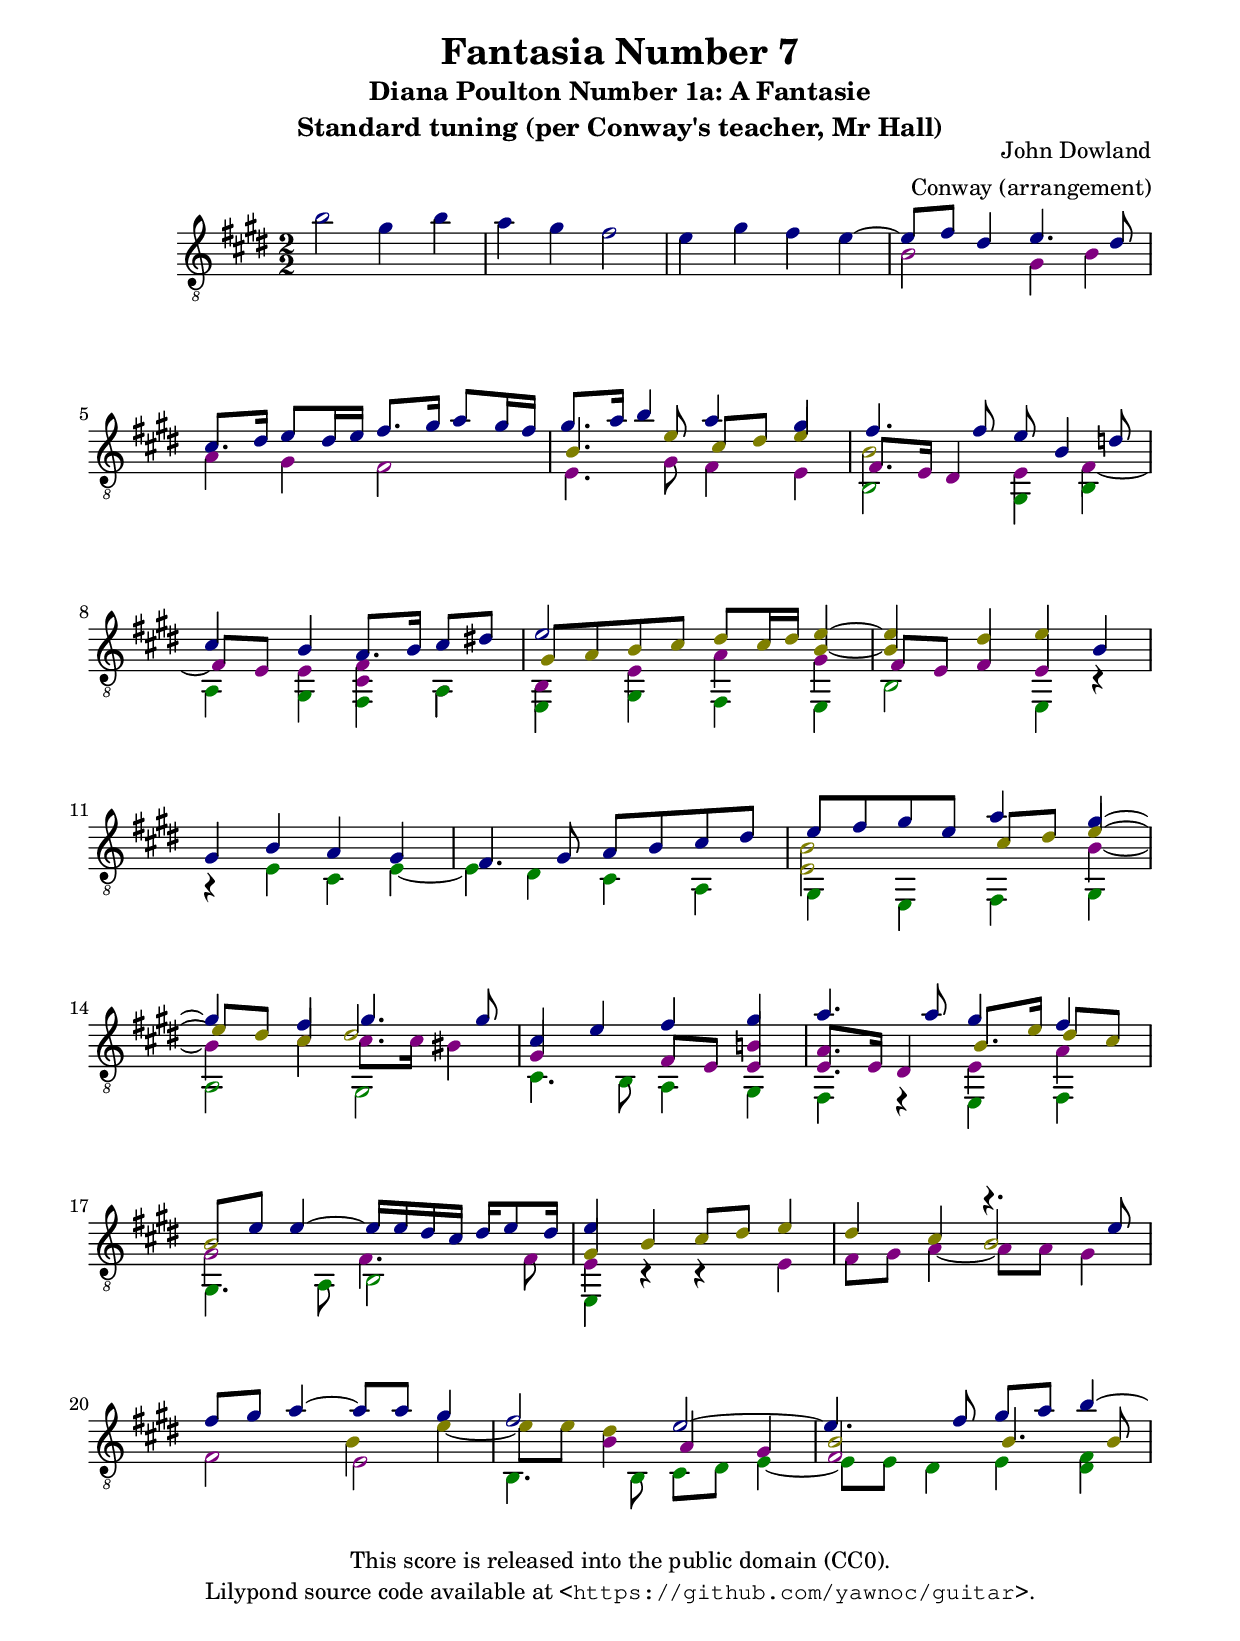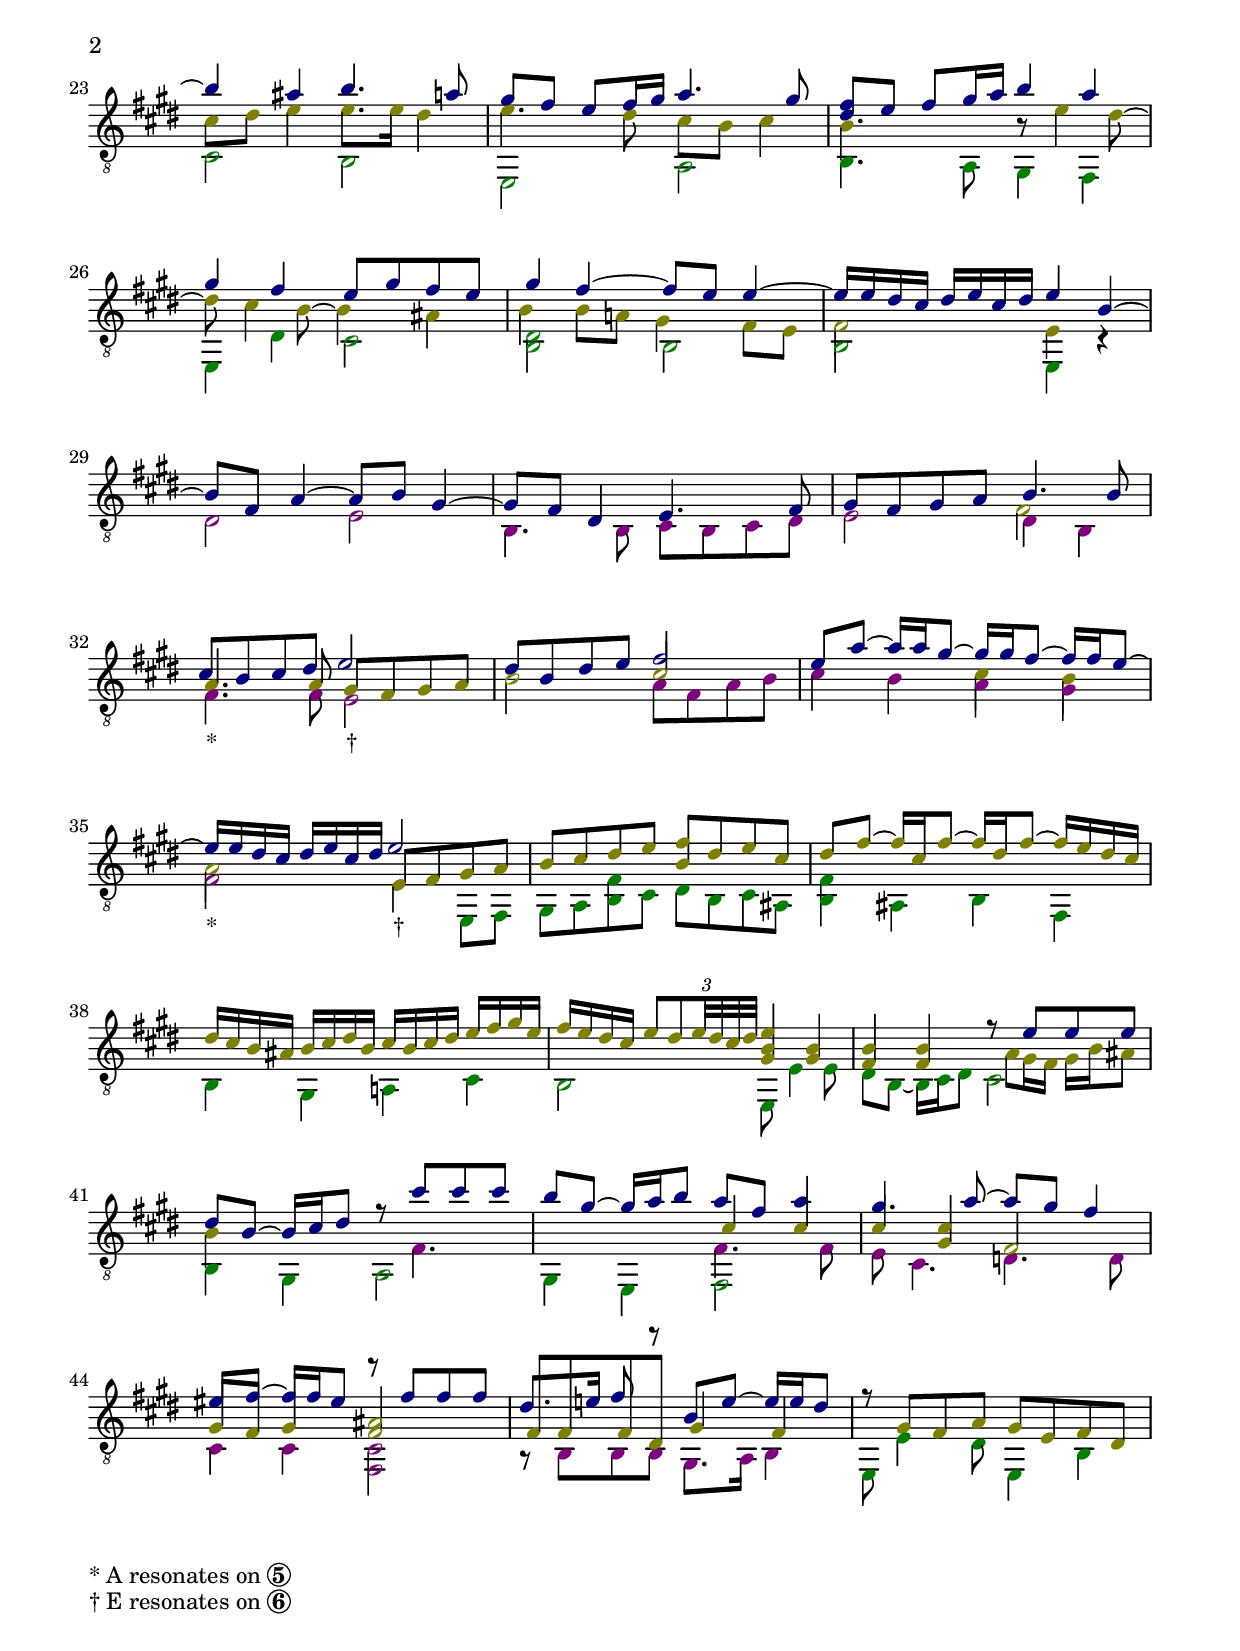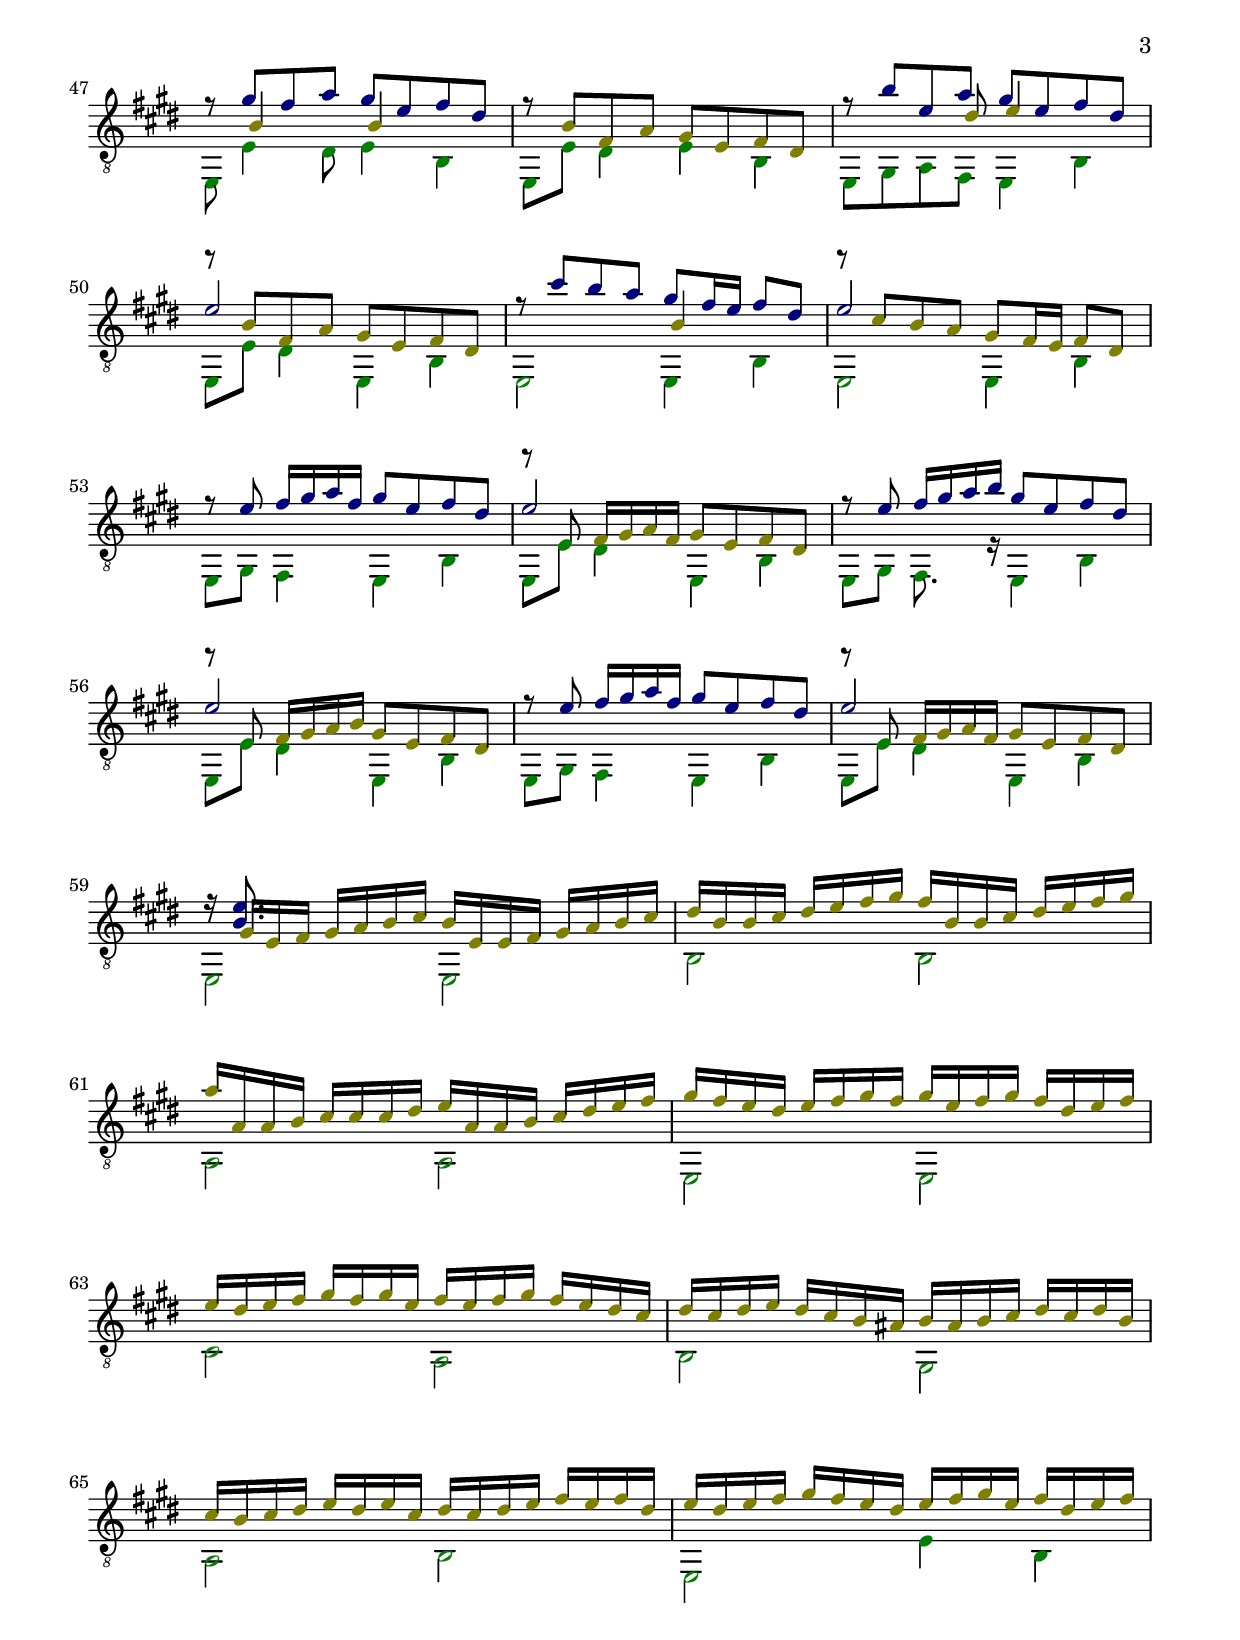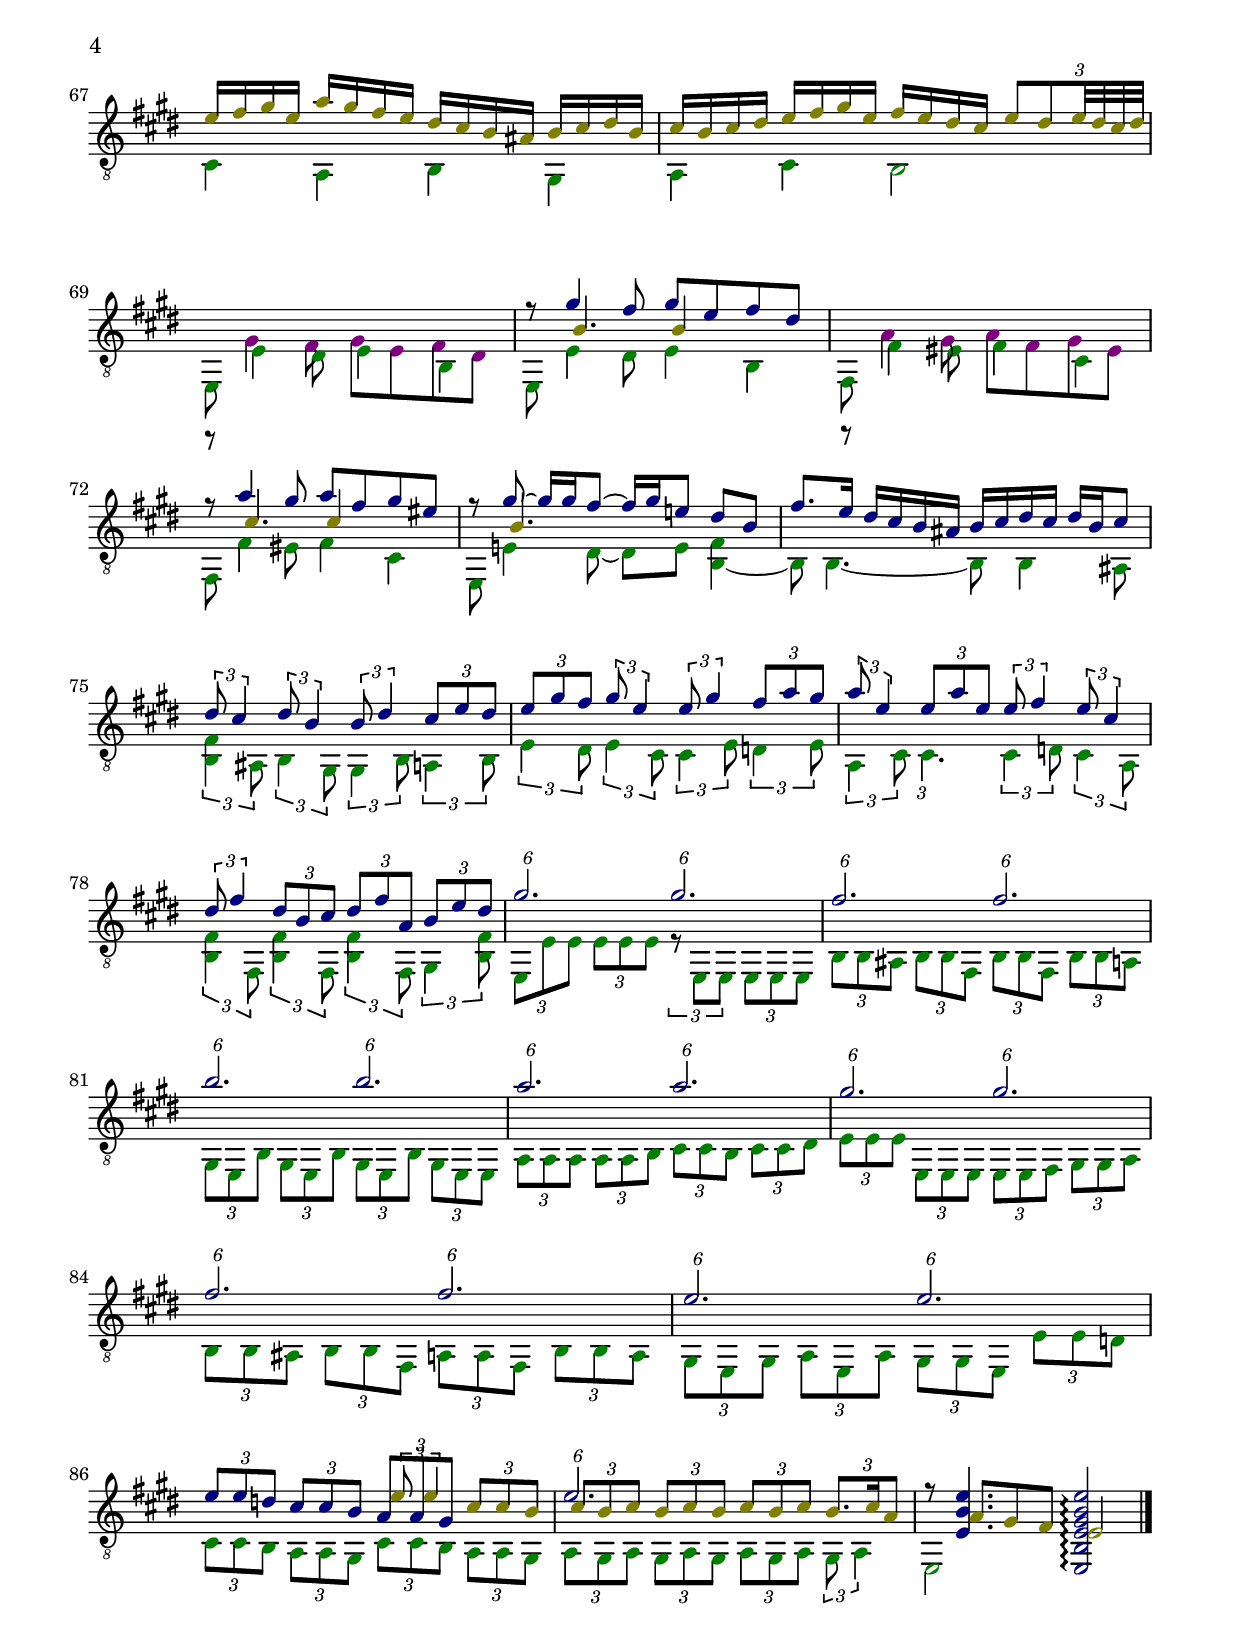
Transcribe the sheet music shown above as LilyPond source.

\version "2.18.2"


%%%%%%%%%%%%%%%%%%%%%%%%%%%%%%%%%%%%%%%%%%%%%%%%%%%%%%%%%%%%%%%%
% General
%%%%%%%%%%%%%%%%%%%%%%%%%%%%%%%%%%%%%%%%%%%%%%%%%%%%%%%%%%%%%%%%

\paper {
  top-margin = 1.5\cm
  left-margin = 1.5\cm
  right-margin = 1.5\cm
  bottom-margin = 1.5\cm
  ragged-last-bottom = ##f
  footnote-separator-markup = \markup { \vspace #1.5 }
}

globalSettings = {
  \accidentalStyle modern
  \compressFullBarRests
  \mergeDifferentlyHeadedOn
  \mergeDifferentlyDottedOn
  \numericTimeSignature
  \pointAndClickOff
  \override TextScript.extra-offset = #'(0 . 0.7)
  \override Score.FootnoteItem.annotation-line = ##f
}

origin-url = "https://github.com/yawnoc/guitar"

\header {
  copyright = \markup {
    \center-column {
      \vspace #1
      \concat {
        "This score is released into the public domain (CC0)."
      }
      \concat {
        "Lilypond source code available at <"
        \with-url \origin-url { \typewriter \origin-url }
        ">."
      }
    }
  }
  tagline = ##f
}

triplet = #(define-music-function
  (parser location music) (ly:music?)
  #{
    \tuplet 3/2 { $music }
  #}
)

tripletDuple = #(define-music-function
  (parser location music) (ly:music?)
  #{
    \tuplet 6/4 { $music }
  #}
)

overrideBeamedStemLengths = #(define-scheme-function
  (parser location lengths) (list?)
  #{
    \override Stem.details.beamed-lengths = $lengths
  #}
)
revertBeamedStemLengths = { \revert Stem.details.beamed-lengths }

overrideBeamVerticalPositions = #(define-scheme-function
  (parser location positions) (pair?)
  #{
    \override Beam.positions = $positions
  #}
)

%%%%%%%%%%%%%%%%%%%%%%%%%%%%%%%%%%%%%%%%%%%%%%%%%%%%%%%%%%%%%%%%
% Semantic bar lines
%%%%%%%%%%%%%%%%%%%%%%%%%%%%%%%%%%%%%%%%%%%%%%%%%%%%%%%%%%%%%%%%

barLineGoto = { \bar "||" }
barLineKeyChange = { \bar "||" }
barLineEnd = { \bar "|." }

%%%%%%%%%%%%%%%%%%%%%%%%%%%%%%%%%%%%%%%%%%%%%%%%%%%%%%%%%%%%%%%%
% Guitar notation
%%%%%%%%%%%%%%%%%%%%%%%%%%%%%%%%%%%%%%%%%%%%%%%%%%%%%%%%%%%%%%%%

stringNumbersAbove = { \set stringNumberOrientations = #'(up) }
stringNumbersBelow = { \set stringNumberOrientations = #'(down) }

fingeringAbove = { \set fingeringOrientations = #'(up) }
fingeringBelow = { \set fingeringOrientations = #'(down) }
fingeringAleft = { \set fingeringOrientations = #'(left) }
fingeringAright = { \set fingeringOrientations = #'(right) }

startGraceMusic = {
  <>(
  \override Fingering.font-size = -6
}
stopGraceMusic = {
  \revert Fingering.font-size
  <>)
}

overrideHorizontalShift = #(define-scheme-function
  (parser location distance) (number?)
  #{
    \override NoteColumn.force-hshift = $distance
  #}
)
revertHorizontalShift = { \revert NoteColumn.force-hshift }

barreSpan = #(define-music-function
  (parser location label offsetPair music)
  (string? (pair? (cons 0 0)) ly:music?)
  (let
    (
      (elements (extract-named-music music '(NoteEvent EventChord)))
    )
    (if
      (pair? elements)
      (let
        (
          (first-element (first elements))
          (last-element (last elements))
        )
        (set!
          (ly:music-property first-element 'articulations)
          (cons
            (make-music 'TextSpanEvent 'span-direction -1)
            (ly:music-property first-element 'articulations)
          )
        )
        (set!
          (ly:music-property last-element 'articulations)
          (cons
            (make-music 'TextSpanEvent 'span-direction 1)
            (ly:music-property last-element 'articulations)
          )
        )
      )
    )
  )
  #{
    \once \override TextSpanner.font-shape = #'upright
    \once \override TextSpanner.style = #'line
    \once \override TextSpanner.extra-offset = #offsetPair
    \once \override TextSpanner.bound-details = #`(
      (left
        (text . ,#{ \markup { \raise #-0.7 { #label \hspace #0.7 }} #})
        (Y . 0)
        (padding . -0.8)
        (attach-dir . -2)
      )
      (right
        (text . ,#{ \markup { \draw-line #'(0 . -1.3) } #}) ;; draw hook
        (Y . 0)
        (padding . -0.5)
        (attach-dir . 2)
      )
    )
    \once \override TextSpanner #'after-line-breaking = #(lambda (grob)
      (let*
        (
          (originalGrob (ly:grob-original grob))
          (splitGrobs (ly:spanner-broken-into originalGrob))
        )
        (if
          (and
            (>= (length splitGrobs) 2)
            (not (eq? (car (last-pair splitGrobs)) grob))
          )
          (begin
            (ly:grob-set-nested-property! grob
              '(bound-details right text)
              #{ \markup { \draw-line #'(0 . 0) } #} ;; suppress draw hook
            )
            (ly:grob-set-property! grob
              'extra-offset
              (cons
                (car offsetPair)
                (+ (cdr offsetPair) 0.7) ;; correction for suppressed hook
              )
            )
            (ly:grob-set-nested-property! grob
              '(bound-details right padding)
              #'-3 ;; increase spanner length
            )
          )
        )
      )
    )
    $music
  #}
)

barre = #(define-scheme-function
  (parser location label) (string?)
  #{
    \markup {
      \center-align {
        \hspace #0.7
        $label
      }
    }
  #}
)

nudgeNextBarre = #(define-scheme-function
  (parser location distance) (number?)
  #{
    \once \override TextScript.X-offset = $distance
  #}
)

position = #(define-scheme-function
  (parser location label) (string?)
  #{
    \markup {
      \center-align {
        \hspace #0.5
        $label
      }
    }
  #}
)

#(define-markup-command
  (markupString layout properties stringNumber) (markup?)
  (interpret-markup layout properties
    #{
      \markup \circle { \bold #stringNumber }
    #}
  )
)

#(define-markup-command
  (resonatesOn layout properties note stringNumber) (markup? markup?)
  (interpret-markup layout properties
    #{
      \markup { #note "resonates on" \markupString #stringNumber }
    #}
  )
)

%%%%%%%%%%%%%%%%%%%%%%%%%%%%%%%%%%%%%%%%%%%%%%%%%%%%%%%%%%%%%%%%
% Goto statements
%%%%%%%%%%%%%%%%%%%%%%%%%%%%%%%%%%%%%%%%%%%%%%%%%%%%%%%%%%%%%%%%

overrideGotoVisibility = {
  \once \override Score.RehearsalMark #'break-visibility = #'#(#t #t #f)
}

makeGotoMark = #(define-scheme-function
  (parser location label) (string?)
  #{
    \mark \markup { \small \italic $label }
  #}
)

simultaneousMarkSeparator = {
  \cadenzaOn
    s1073741824 % stupid, but works
  \cadenzaOff
}

coda = {
  \overrideGotoVisibility
  \mark \markup { \musicglyph #"scripts.coda" }
}

fine = {
  \overrideGotoVisibility
  \makeGotoMark Fine
}

dcAlCoda = {
  \overrideGotoVisibility
  \makeGotoMark "D.C. al Coda"
}

dcAlFine = {
  \overrideGotoVisibility
  \makeGotoMark "D.C. al Fine"
}

toCoda = {
  \overrideGotoVisibility
  \makeGotoMark "to Coda"
}



\header {
  title = "Fantasia Number 7"
  subtitle = \markup {
    \center-column {
      "Diana Poulton Number 1a: A Fantasie"
      "Standard tuning (per Conway's teacher, Mr Hall)"
    }
  }
  composer = "John Dowland"
  arranger = "Conway (arrangement)"
}


initialSignatures = {
  \clef "treble_8"
  \key e \major
  \time 2/2
  \set Timing.beamExceptions = #'()
  \set Timing.baseMoment = #(ly:make-moment 1/4)
  \set Timing.beatStructure = #'(1 1 1 1)
  \set Timing.beamExceptions = #'(
    (
      end
        .
      (
        ((1 . 8) . (4 4)) ;; quavers by fours
        ((1 . 12) . (3 3 3 3)) ;; anything shorter by beat
      )
    )
  )
}


highVoiceMusic = {
  
  \override NoteHead.color = #darkblue
  
  % Main theme high
  \barNumberCheck #1
  \relative c'' {
    \stemDown
    b2 gis4 b |
    a gis fis2 |
    e4 gis fis e~ |
    \stemUp
    e8 fis dis4 e4. dis8 |
    cis8. dis16 e8 dis16 e fis8. gis16 a8 gis16 fis |
    gis8. a16 b4 a gis |
    \once \overrideHorizontalShift #0.3 fis4. fis8 e8 b4 d8 |
    cis4 b a8. b16 cis8 dis |
    e2 s2 |
    s2 s4
  }
  
  % Main theme low
  \barNumberCheck #10
  \relative c' {
    b4 |
    gis b a gis |
    fis4. gis8 a b cis dis |
    e fis gis e a4 gis~ |
    gis
      \shiftOn
        \once \overrideHorizontalShift #0
        fis
      \shiftOff
      \once \overrideHorizontalShift #0.45 gis4. gis8 |
    cis,4 e fis gis |
    a4. a8 gis4 fis |
    \once \hide NoteHead b,8 e e4~ e16 e dis cis dis16 e8 dis16 |
    e4
  }
  
  % Tee-tee taa high
  \barNumberCheck #18
  \relative c'' {
    s4 s2 |
    s2 c4.\rest e,8 |
    fis8 gis a4~ a8 a gis4 |
    fis2 e2~ |
    \once \overrideHorizontalShift #-0.25 e4. fis8 gis8 a b4~ |
    b ais b4. a8 |
    gis8 fis e8 fis16 gis a4. gis8 |
    <fis dis>8 e fis8 gis16 a b4 a |
    gis fis e8 gis fis e |
    gis4 fis~ fis8 e e4~ |
    e16 e dis cis dis e cis dis e4
  }
  
  % Tee-tee taa low
  \barNumberCheck #28
  \relative c' {
    b4~ |
    b8 fis a4~ a8 b gis4~ |
    gis8 fis dis4 e4. fis8 |
    gis fis gis a b4. b8 |
    \shiftOn
    \overrideHorizontalShift #-0.45 cis b cis dis e2 |
    \revertHorizontalShift
    dis8 b dis e \once \overrideHorizontalShift #0 fis2 |
    \shiftOff
    e8 a~ a16 a gis8~ gis16 gis fis8~ fis16 fis e8~ |
    e16 e dis cis dis e cis dis
      \once \shiftOn
      \once \overrideHorizontalShift #-0.3
      e2 |
  }
  
  % Ascending scale
  \barNumberCheck #36
  {
    s1 * 3 |
    s2
  }
  
  % Tee-tee-tee
  \barNumberCheck #39
  \relative c' {
    s2 |
    s2 r8 e e e |
    dis b~ b16 cis dis8 r8 cis' cis cis |
    b8 gis~ gis16 a b8 a8 fis a4 |
    gis4. a8~ a gis fis4 |
    eis8 fis~ fis16 fis eis8 r8 fis fis fis |
    dis8. e16 fis8 r b,8 e~ e16 e dis8 |
  }
  
  % Majestic theme
  \barNumberCheck #46
  \relative c'' {
    s1 |
    r8 gis fis a gis e fis dis |
    s1 |
    r8 b' e, a gis e fis dis |
    e2 s2 |
    r8 cis' b a gis8 fis16 e fis8 dis |
    e2 s2 |
    r8 e fis16 gis a fis gis8 e fis dis |
    e2 s2 |
    r8 e fis16 gis a b gis8 e fis dis |
    e2 s2 |
    r8 e fis16 gis a fis gis8 e fis dis |
    e2 s2 |
  }
  
  % Scale runs
  \barNumberCheck #59
  \relative c' {
    r16 <e b>8. s4 s2 |
    s1 * 9 |
  }
  
  % Majestic interlude
  \barNumberCheck #69
  \relative c'' {
    s1 |
    r8 gis4 fis8 gis e fis dis |
    s1 |
    r8 a'4 gis8 a fis gis eis |
    r8 gis~ gis16 gis fis8~ fis16 gis e8 dis b |
    fis'8. e16 dis cis b ais
      b16 cis dis cis dis b cis8 |
  }
  
  % Triple runs
  \barNumberCheck #75
  \relative c' {
    \triplet { dis8 cis4 } \triplet { dis8 b4 }
      \triplet { b8 dis4 } \triplet { cis8 e dis } |
    \triplet { e8 gis fis } \triplet { gis8 e4 }
      \triplet { e8 gis4 } \triplet { fis8 a gis } |
    \triplet { a8 e4 } \triplet { e8 a e }
      \triplet { e8 fis4 } \triplet { e8 cis4 } |
    \triplet { dis8 fis4 } \triplet { dis8 b cis }
      \triplet { dis8 fis a, } \triplet { b e dis } |
    \tripletDuple { gis2. } \tripletDuple { gis } |
    \tripletDuple { fis } \tripletDuple { fis } |
    \tripletDuple { b } \tripletDuple { b } |
    \tripletDuple { a } \tripletDuple { a } |
    \tripletDuple { gis } \tripletDuple { gis } |
    \tripletDuple { fis } \tripletDuple { fis } |
    \tripletDuple { e } \tripletDuple { e } |
    \triplet { e8 e d } \triplet { cis cis b }
      \triplet { a a gis } s4 |
    \tripletDuple { e'2. } s2 |
  }
  
  % Finishing chords
  \barNumberCheck #88
  \relative c {
    r8 <e b' e>4.
      <e, b' e gis b e>2 \arpeggio
      \barLineEnd
  }
  
}


lowVoiceMusic = {
  
  \override NoteHead.color = #darkgreen
  
  % Main theme high
  \barNumberCheck #1
  \relative c {
    s1 * 6 |
    b2 gis4 b |
    a gis fis a |
    e gis fis e |
    b'2 e,4
  }
  
  % Main theme low
  \barNumberCheck #10
  \relative c {
    r4 |
    r4 e cis e~ |
    e dis cis a |
    gis e fis gis |
    a2 gis |
    cis4. b8 a4 gis |
    fis r e fis |
    gis4. a8 b2 |
    e,4
  }
  
  % Tee-tee taa high
  \barNumberCheck #18
  \relative c {
    s4 s4 s4 |
    s1 * 2 |
    b4. b8 cis8 dis e4~ |
    \once \overrideHorizontalShift #1 e8 e dis4 e4 <dis fis> |
    cis2 b |
    e, a |
    b4. a8 gis4 fis |
    e dis' cis2 |
    <b dis> b |
    b e,4
  }
  
  % Tee-tee taa low
  \barNumberCheck #28
  \relative c {
    r4 |
    s1 * 6 |
    s2
  }
  
  % Ascending scale
  \barNumberCheck #35
  \relative c, {
    s4 e8 fis |
    gis a <b fis'> cis dis b cis ais |
    <b fis'>4 ais b fis |
    b gis a cis |
    b2
  }
  
  % Tee-tee-tee
  \barNumberCheck #39
  \relative c, {
    e8 e'4 e8 |
    dis8 b~ b16 cis dis8 cis2 |
    b4 gis a2 |
    gis4 e fis2 |
    s1 * 3 |
  }
  
  % Majestic theme
  \barNumberCheck #46
  \relative c, {
    e8 e'4 dis8 e,4 b' |
    e,8 e'4 dis8 e4 b |
    e,8 e' dis4 e b |
    e,8 gis a fis e4 b' |
    e,8 e' dis4 e, b' |
    e,2 e4 b' |
    e,2 e4 b' |
    e,8 gis fis4 e b' |
    e,8 e' dis4 e, b' |
    e,8[ gis] fis8. r16 e4 b' |
    e,8 e' dis4 e, b' |
    e,8 gis fis4 e b' |
    e,8 e' dis4 e, b' |
  }
  
  % Scale runs
  \barNumberCheck #59
  \relative c, {
    e2 e |
    b' b |
    a a |
    e e |
    cis' a |
    b gis |
    a b |
    e, e'4 b |
    cis a b gis |
    a cis b2 |
  }
  
  % Majestic interlude
  \barNumberCheck #69
  \relative c, {
    e8 e'4 dis8 e4 b |
    e,8 e'4 dis8 e4 b |
    fis8 fis'4 eis8 fis4 cis |
    fis,8 fis'4 eis8 fis4 cis |
    e,8 e'4 dis8~ dis e <b~ fis'>4 |
    b8 b4.~ b8 b4 ais8 |
  }
  
  % Triple runs
  \barNumberCheck #75
  \relative c {
    \triplet { <b fis'>4 ais8 } \triplet { b4 gis8 }
      \triplet { gis4 b8 } \triplet { a4 b8 } |
    \triplet { e4 dis8 } \triplet { e4 cis8 }
      \triplet { cis4 e8 } \triplet { d4 e8 } |
    \triplet { a,4 cis8 } \triplet { cis4. }
      \triplet { cis4 d8 } \triplet { cis4 a8 } |
    \triplet { <b fis'>4 fis8 } \triplet { <b fis'>4 fis8 }
      \triplet { <b fis'>4 fis8 } \triplet { gis4 <b fis'>8 } |
    \triplet { e,8 e' e } \triplet { e e e }
      \triplet { r e, e } \triplet { e e e } |
    \triplet { b' b ais } \triplet { b b fis }
      \triplet { b b fis } \triplet { b b a } |
    \triplet { gis e b' } \triplet { gis e b' }
      \triplet { gis e b' } \triplet { gis e e } |
    \triplet { a a a } \triplet { a a b }
      \triplet { cis cis b } \triplet { cis cis dis } |
    \triplet { e e e } \triplet { e, e e }
      \triplet { e e fis } \triplet { gis gis a } |
    \triplet { b b ais } \triplet { b b fis }
      \triplet { a a fis } \triplet { b b a } |
    \triplet { gis e gis } \triplet { a e a }
      \triplet { gis gis e } \triplet { e' e d } |
    \triplet { cis cis b } \triplet { a a gis }
      \triplet { cis cis b } \triplet { a a gis } |
    \triplet { a gis a } \triplet { gis a gis }
      \triplet { a gis a } \triplet { gis8 a4 } |
  }
  
  % Finishing chords
  \barNumberCheck #88
  \relative c, {
    e2 s2 |
  }
  
}


upperMiddleVoiceMusic = {
  
  \override NoteHead.color = #darkyellow
  
  % Main theme high
  \barNumberCheck #1
  \relative c' {
    s1 * 5 |
    \once \overrideHorizontalShift #0.4 b4. e8
      cis8 dis
      \once \overrideHorizontalShift #0 e4 |
    \stemDown
    \once \overrideHorizontalShift #0 b2 s2 |
    \stemUp
    s1 |
    gis8 a b cis dis8 cis16 \shiftOff dis <e~ b_~>4 |
    <e b> dis e
    \shiftOn
  }
  
  % Main theme low
  \barNumberCheck #10
  \relative c' {
    s4 |
    s1 * 2 |
    \stemDown
    <b e,>2
    \stemUp
      cis8 dis \once \overrideHorizontalShift #0 e4~ |
    e8 dis
      \shiftOff cis4 \shiftOn
      \once \overrideHorizontalShift #-0.75 dis2 |
    s1 |
    s2 \stemUp b8. e16 dis8 cis |
      \once \overrideHorizontalShift #-0.07
      \once \hide Stem
        b2
      s2 |
    \once \overrideHorizontalShift #0 gis4
  }
  
  % Tee-tee taa high
  \barNumberCheck #18
  \relative c' {
    b4 cis8 dis e4 |
    dis4 cis b2 |
    \stemDown
    s2 b4 e_~ |
    \once \overrideHorizontalShift #0.9 e8 e
      \once \overrideHorizontalShift #0 dis4 s2 |
    \once \overrideHorizontalShift #0
    \once \hide Stem
      b2
    \stemUp
      b4. b8 |
    \stemDown
    \overrideHorizontalShift #0
    cis8 dis e4 e8. e16 dis4 |
    e4. dis8 cis8 b cis4 |
    b4. s8 b8\rest e4 dis8~ |
    dis8 cis4 b8~
    \revertHorizontalShift
      b4 ais |
    b4 b8 a gis4 fis8 e |
    \overrideHorizontalShift #0
    fis2 e4
    \revertHorizontalShift
    \stemUp
  }
  
  % Tee-tee taa low
  \barNumberCheck #28
  \relative c {
    s4 |
    s1 * 2 |
    s2 \stemDown fis2 \stemUp |
    \shiftOff
    \footnote "*" #'(0 . -4) \markup { "*" \resonatesOn A 5 }
    a4. a8 gis fis gis a |
    \stemDown b2 \stemUp cis |
    \shiftOn
    s2
      \stemDown
      \overrideHorizontalShift #0
      cis4 b |
    \footnote "*" #'(0 . -4) \markup { }
    a2
      \stemUp
      \revertHorizontalShift
  }
  
  % Ascending scale
  \barNumberCheck #35
  \relative c {
    \shiftOff
    e8 fis gis a |
    b cis dis e <fis b,> dis e cis |
    dis fis~ fis16 cis fis8~ fis16 dis fis8~ fis16 e dis cis |
    dis cis b ais b cis dis b cis b cis dis e fis gis e |
    fis e dis cis \triplet { e8 dis e32 dis cis dis } <e b gis>4
    \shiftOn
  }
  
  % Tee-tee-tee
  \barNumberCheck #39
  \relative c' {
    <b gis>4 |
    <b fis> <b fis>
      \stemDown
      \once \overrideHorizontalShift #1.3
      a8 gis16 fis gis16 b ais8 |
    \once \overrideHorizontalShift #0 b4 s4 s2 |
      \stemUp
    s2 cis4
      \overrideHorizontalShift #0 cis |
    cis <cis gis> fis,2 |
    gis8 fis gis4 <ais fis>2 |
      \revertHorizontalShift
    fis8 fis fis dis gis4 fis |
  }
  
  % Majestic theme
  \barNumberCheck #46
  \relative c' {
    r8 gis fis a gis e fis dis |
    s8 b'4 s8 b4 s4 |
    r8 b8 fis a gis e fis dis |
    s4. dis'8 e4 s4 |
    r8 b8 fis a gis e fis dis |
    s2 b'4 s4 |
    r8 cis b a gis8 fis16 e fis8 dis |
    s1 |
    r8 e fis16 gis a fis gis8 e fis dis |
    s1 |
    r8 e fis16 gis a b gis8 e fis dis |
    s1 |
    r8 e fis16 gis a fis gis8 e fis dis |
  }
  
  % Scale runs
  \barNumberCheck #59
  \relative c' {
    s16 gis e fis gis a b cis
      b e, e fis gis a b cis |
    dis b b cis dis e fis gis
      fis b, b cis dis e fis gis |
    a a, a b cis cis cis dis
      e a, a b cis dis e fis |
    gis fis e dis e fis gis fis
      gis e fis gis fis dis e fis |
    e dis e fis gis fis gis e
      fis e fis gis fis e dis cis |
    dis cis dis e dis cis b ais
      b ais b cis dis cis dis b |
    cis b cis dis e dis e cis
      dis cis dis e fis e fis dis |
    e dis e fis gis fis e dis
      e fis gis e
      fis dis e fis |
    e fis gis e
      a gis fis e
      dis cis b ais
      b cis dis b |
    cis b cis dis
      e fis gis e
      fis e dis cis
      \triplet { e8 dis e32 dis cis dis } |
  }
  
  % Majestic interlude
  \barNumberCheck #69
  \relative c' {
    s1 |
    s8 b4. b4 s4 |
    s1 |
    s8 cis4. cis4 s4 |
    s8 b4. s2 |
    s1 |
  }
  
  % Triple runs
  \barNumberCheck #75
  \relative c' {
    s1 * 11 |
    s2 \triplet { e8 e4 } \triplet { cis8 cis b } |
    \triplet { cis b cis } \triplet { b cis b }
      \triplet { cis b cis } \triplet { b8. cis16 a8 } |
  }
  
  % Finishing chords
  \barNumberCheck #88
  \relative c' {
    s8 a gis fis e2 |
  }
  
}


lowerMiddleVoiceMusic = {
  
  \override NoteHead.color = #darkmagenta
  
  % Main theme high
  \barNumberCheck #1
  \relative c' {
    s1 * 3 |
    \shiftOff
    b2 gis4 b |
    a gis fis2 |
    \once \overrideHorizontalShift #0.3 e4. gis8 fis4 e |
    \shiftOn
    \stemUp
    \overrideBeamedStemLengths #'(3)
    fis8. e16 dis4 \stemDown
    \revertBeamedStemLengths
      \overrideHorizontalShift #0 e4 fis~ |
      \revertHorizontalShift
    \stemUp
    fis8 e \stemDown
      \overrideHorizontalShift #0 e4 <cis fis>4 a |
    b e a gis |
      \revertHorizontalShift
    \stemUp
    fis8 e
      \overrideHorizontalShift #0 fis4 e
      \revertHorizontalShift
    \stemDown
  }
  
  % Main theme low
  \barNumberCheck #10
  \relative c {
    s4 |
    s1 * 2 |
    s2 s4 \overrideHorizontalShift #0 b'4~ |
    b \revertHorizontalShift
      \shiftOff cis \shiftOn
      \overrideBeamedStemLengths #'(3)
      \once \overrideHorizontalShift #0.3
        cis8. cis16
      \revertBeamedStemLengths
      bis4 |
    \stemUp
    \once \overrideHorizontalShift #0 gis4 s4
      \once \overrideHorizontalShift #0 fis8 e
      \once \overrideHorizontalShift #0 <e b'>4 |
    \once \overrideHorizontalShift #0 <e a>8. e16 dis4
      \stemDown
      \overrideHorizontalShift #0 e4 a |
      \revertHorizontalShift
    \once \overrideHorizontalShift #-0.07 gis2 fis4. fis8 |
    \once \overrideHorizontalShift #0 e4
  }
  
  % Tee-tee taa high
  \barNumberCheck #18
  \relative c {
    \shiftOff
    r4 r e |
    fis8 gis a4~ a8 a gis4 |
    fis2 e |
    \shiftOn
    \stemUp
    s4
      \once \overrideHorizontalShift #0
      \once \hide Stem
        b'
      a gis |
    \once \overrideHorizontalShift #0 fis2 s2 |
    \stemDown
    s1 * 5 |
    s2 s4
  }
  
  % Tee-tee taa low
  \barNumberCheck #28
  \relative c {
    s4 |
    \shiftOff
    dis2 e |
    b4. b8 cis b cis dis |
    e2 dis4 b |
    fis'4. fis8
      \footnote "†" #'(0 . -2.5) \markup { "†" \resonatesOn E 6 }
      e2 |
    s2 a8 fis a b |
    cis4 b a gis |
    fis2
      \footnote "†" #'(0 . -2.5) \markup { }
      e4
    \shiftOn
  }
  
  % Ascending scale
  \barNumberCheck #35
  {
    s4 |
    s1 * 3 |
    s2
  }
  
  % Tee-tee-tee
  \barNumberCheck #39
  \relative c {
    s2 |
    s1 |
    s2 s8 fis4. |
    s2 \once \overrideHorizontalShift #0 fis4. fis8 |
    e8 cis4. d4. d8 |
    cis4 cis <cis fis,>2 |
    r8 b b b gis8. a16 b4 |
  }
  
  % Majestic theme
  \barNumberCheck #46
  {
    s1 * 13 |
  }
  
  % Scale runs
  \barNumberCheck #59
  {
    s1 * 10 |
  }
  
  % Majestic interlude
  \barNumberCheck #69
  \relative c' {
    r8 gis4 fis8 gis e fis dis |
    s1 |
    r8 a'4 gis8 a fis gis eis |
    s1 * 3 |
  }
  
}


allMusic = {
  \new Staff \with {
    midiInstrument = #"acoustic guitar (nylon)"
  }
  \globalSettings
  \initialSignatures
  <<
    << \highVoiceMusic >>
      \\
    << \lowVoiceMusic >>
      \\
    << \upperMiddleVoiceMusic >>
      \\
    << \lowerMiddleVoiceMusic >>
  >>
}


\score {
  \allMusic
}

\score {
  \allMusic
  \midi { }
}
